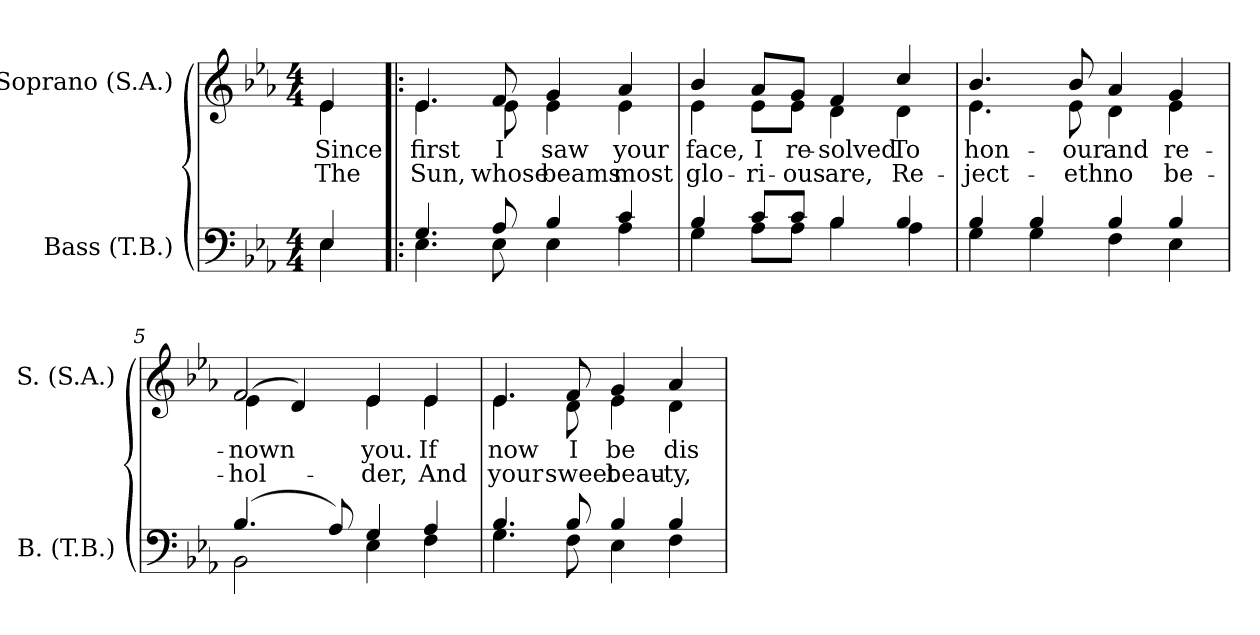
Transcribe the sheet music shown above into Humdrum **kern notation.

**kern	**kern	**text	**text
*part2	*part1	*part1	*part1
*staff2	*staff1	*staff1	*staff1
*I"Bass (T.B.)	*I"Soprano (S.A.)	*	*
*I'B. (T.B.)	*I'S. (S.A.)	*	*
!!LO:PB:g=z
*clefF4	*clefG2	*	*
*k[b-e-a-]	*k[b-e-a-]	*	*
*E-:	*E-:	*	*
*M4/4	*M4/4	*	*
=1	=1	=1	=1
*^	*	*	*
!	!	!	!LO:LY:b:color=#000000	!LO:LY:b:color=#000000
*	*	*^	*	*
4E-i/	4E-i\	4e-i/	4e-i\	Since	The
=2!|:	=2!|:	=2!|:	=2!|:	=2!|:	=2!|:
!	!	!	!	!LO:LY:b:color=#000000	!LO:LY:b:color=#000000
4.Gi/	4.E-i\	4.e-i/	4.e-i\	first	Sun,
!	!	!	!	!LO:LY:b:color=#000000	!LO:LY:b:color=#000000
8A-i/	8E-i\	8fi/	8e-i\	I	whose
!	!	!	!	!LO:LY:b:color=#000000	!LO:LY:b:color=#000000
4B-i/	4E-i\	4gi/	4e-i\	saw	beams
!	!	!	!	!LO:LY:b:color=#000000	!LO:LY:b:color=#000000
4ci/	4A-i\	4a-i/	4e-i\	your	most
=3	=3	=3	=3	=3	=3
!	!	!	!	!LO:LY:b:color=#000000	!LO:LY:b:color=#000000
4B-i/	4Gi\	4b-i/	4e-i\	face,	glo-
!	!	!	!	!LO:LY:b:color=#000000	!LO:LY:b:color=#000000
8ci/L	8A-i\L	8a-i/L	8e-i\L	I	-ri-
!	!	!	!	!LO:LY:b:color=#000000	!LO:LY:b:color=#000000
8ci/J	8A-i\J	8gi/J	8e-i\J	re-	-ous
!	!	!	!	!LO:LY:b:color=#000000	!LO:LY:b:color=#000000
4B-i/	4B-i\	4fi/	4di\	-solved	are,
!	!	!	!	!LO:LY:b:color=#000000	!LO:LY:b:color=#000000
4B-i/	4A-i\	4cci/	4di\	To	Re-
=4	=4	=4	=4	=4	=4
!	!	!	!	!LO:LY:b:color=#000000	!LO:LY:b:color=#000000
4B-i/	4Gi\	4.b-i/	4.e-i\	hon-	-ject-
4B-i/	4Gi\	.	.	.	.
!	!	!	!	!LO:LY:b:color=#000000	!LO:LY:b:color=#000000
.	.	8b-i/	8e-i\	-our	-eth
!	!	!	!	!LO:LY:b:color=#000000	!LO:LY:b:color=#000000
4B-i/	4Fi\	4a-i/	4di\	and	no
!	!	!	!	!LO:LY:b:color=#000000	!LO:LY:b:color=#000000
4B-i/	4E-i\	4gi/	4e-i\	re-	be-
=5	=5	=5	=5	=5	=5
!	!	!	!	!LO:LY:b:color=#000000	!LO:LY:b:color=#000000
(4.B-i/	2BB-i\	2fi/	(4e-i\	-nown	-hol-
.	.	.	4di/)	.	.
8A-i/)	.	.	.	.	.
!	!	!	!	!LO:LY:b:color=#000000	!LO:LY:b:color=#000000
4Gi/	4E-i\	4e-i/	4e-i\	you.	-der,
!	!	!	!	!LO:LY:b:color=#000000	!LO:LY:b:color=#000000
4A-i/	4Fi\	4e-i/	4e-i\	If	And
=6	=6	=6	=6	=6	=6
!	!	!	!	!LO:LY:b:color=#000000	!LO:LY:b:color=#000000
4.B-i/	4.Gi\	4.e-i/	4.e-i\	now	your
!	!	!	!	!LO:LY:b:color=#000000	!LO:LY:b:color=#000000
8B-i/	8Fi\	8fi/	8di\	I	sweet
!	!	!	!	!LO:LY:b:color=#000000	!LO:LY:b:color=#000000
4B-i/	4E-i\	4gi/	4e-i\	be	beau-
!	!	!	!	!LO:LY:b:color=#000000	!LO:LY:b:color=#000000
4B-i/	4Fi\	4a-i/	4di\	dis-	-ty,
*v	*v	*	*	*	*
*	*v	*v	*	*
=	=	=	=
*-	*-	*-	*-
